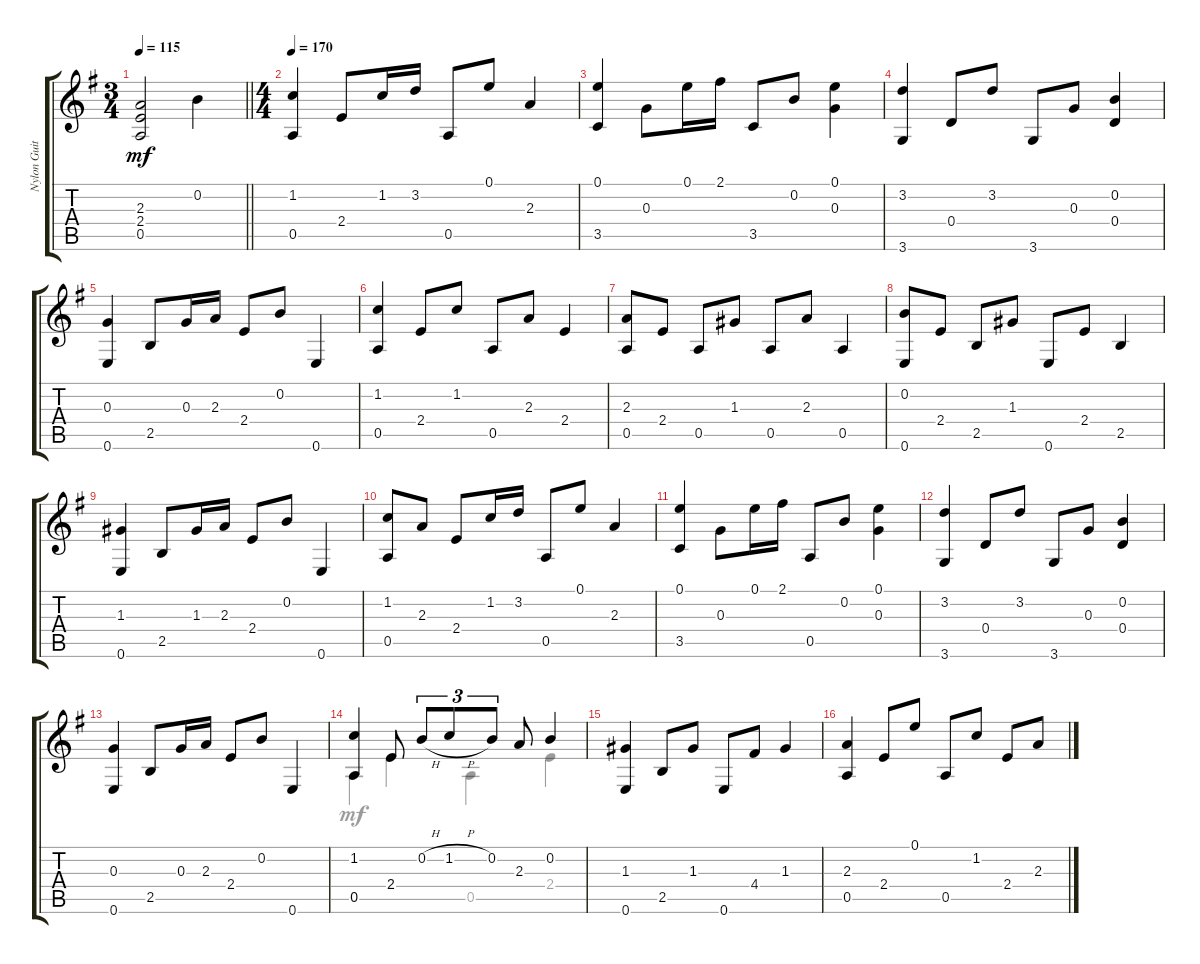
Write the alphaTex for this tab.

\track ("Nylon Guitar" "Nylon Guit") {instrument acousticguitarnylon}
\staff {score tabs}
\tuning (E4 B3 G3 D3 A2 E2) {hide}
\voice
\ts (3 4)
\tempo 115
\clef g2
\barLineRight lightlight
\ks g
(2.3 2.4 0.5).2{dy mf} 0.2.4 |
\ts (4 4)
\tempo 170
(1.2 0.5).4 2.4.8 1.2.16 3.2.16 0.5.8 0.1.8 2.3.4 |
(0.1 3.5).4 0.3.8 0.1.16 2.1.16 3.5.8 0.2.8 (0.1 0.3).4 |
(3.2 3.6).4 0.4.8 3.2.8 3.6.8 0.3.8 (0.2 0.4).4 |
(0.3 0.6).4 2.5.8 0.3.16 2.3.16 2.4.8 0.2.8 0.6.4 |
(1.2 0.5).4 2.4.8 1.2.8 0.5.8 2.3.8 2.4.4 |
(2.3 0.5).8 2.4.8 0.5.8 1.3.8 0.5.8 2.3.8 0.5.4 |
(0.2 0.6).8 2.4.8 2.5.8 1.3.8 0.6.8 2.4.8 2.5.4 |
(1.3 0.6).4 2.5.8 1.3.16 2.3.16 2.4.8 0.2.8 0.6.4 |
(1.2 0.5).8 2.3.8 2.4.8 1.2.16 3.2.16 0.5.8 0.1.8 2.3.4 |
(0.1 3.5).4 0.3.8 0.1.16 2.1.16 0.5.8 0.2.8 (0.1 0.3).4 |
(3.2 3.6).4 0.4.8 3.2.8 3.6.8 0.3.8 (0.2 0.4).4 |
(0.3 0.6).4 2.5.8 0.3.16 2.3.16 2.4.8 0.2.8 0.6.4 |
(1.2 0.5).4 2.4.8 0.2{h}.8{tu (3 2)} 1.2{h}.8{tu (3 2)} 0.2.8{tu (3 2)} 2.3.8 0.2.4 |
(1.3 0.6).4 2.5.8 1.3.8 0.6.8 4.4.8 1.3.4 |
(2.3 0.5).4 2.4.8 0.1.8 0.5.8 1.2.8 2.4.8 2.3.8
\voice
\clef g2
\ottava regular
\simile none
\barLineRight lightlight
\ks g
|
|
|
|
|
|
|
|
|
|
|
|
|
0.5.4 2.4.4 0.5.4 2.4.4 |
|
